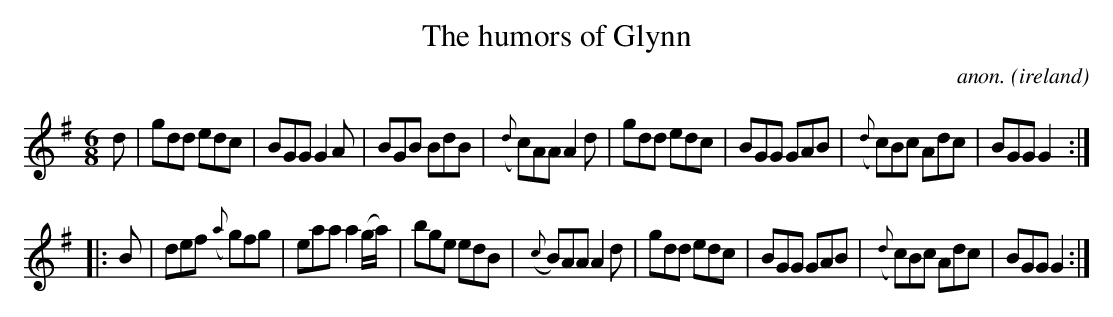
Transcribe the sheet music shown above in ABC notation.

X:1
T:The humors of Glynn
O:ireland
C:anon.
M:6/8
L:1/8
K:G
d|gdd edc|BGG G2A|BGB BdB|({d}c)AA A2d|gdd edc|BGG GAB|({d}c)Bc Adc|BGG G2:|
|:B|def ({a}g)fg|eaa a2(g/a/)|bge edB|({c}B)AA A2d|gdd edc|BGG GAB|({d}c)Bc Adc|BGG G2:|
